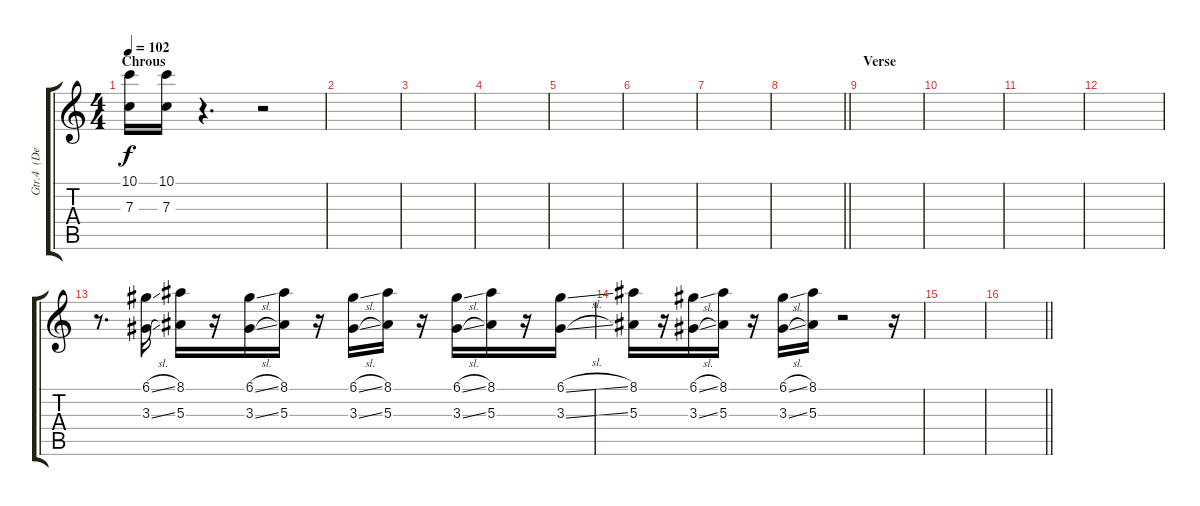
\track ("Gtr.4  (Delay)" "Gtr.4  (De") {instrument distortionguitar}
\staff {score tabs}
\tuning (D4 A3 F3 C3 G2 C2) {hide}
\ts (4 4)
\section ("" "Chrous")
\tempo 102
\clef g2
\ks c
(10.1 7.3).16{dy f} (10.1 7.3).16 r.4{d} r.2 |
|
|
|
|
|
|
\barLineRight lightlight
|
\section ("" "Verse")
|
|
|
|
r.8{d} (6.1{sl} 3.3{sl}).16{volume 12} (8.1 5.3).16 r.16 (6.1{sl} 3.3{sl}).16{volume 10} (8.1 5.3).16 r.16 (6.1{sl} 3.3{sl}).16{volume 8} (8.1 5.3).16 r.16 (6.1{sl} 3.3{sl}).16{volume 7} (8.1 5.3).16 r.16 (6.1{sl} 3.3{sl}).16{volume 5} |
(8.1 5.3).16 r.16 (6.1{sl} 3.3{sl}).16{volume 3} (8.1 5.3).16 r.16 (6.1{sl} 3.3{sl}).16{volume 2} (8.1 5.3).16 r.2 r.16 |
|
\barLineRight lightlight
